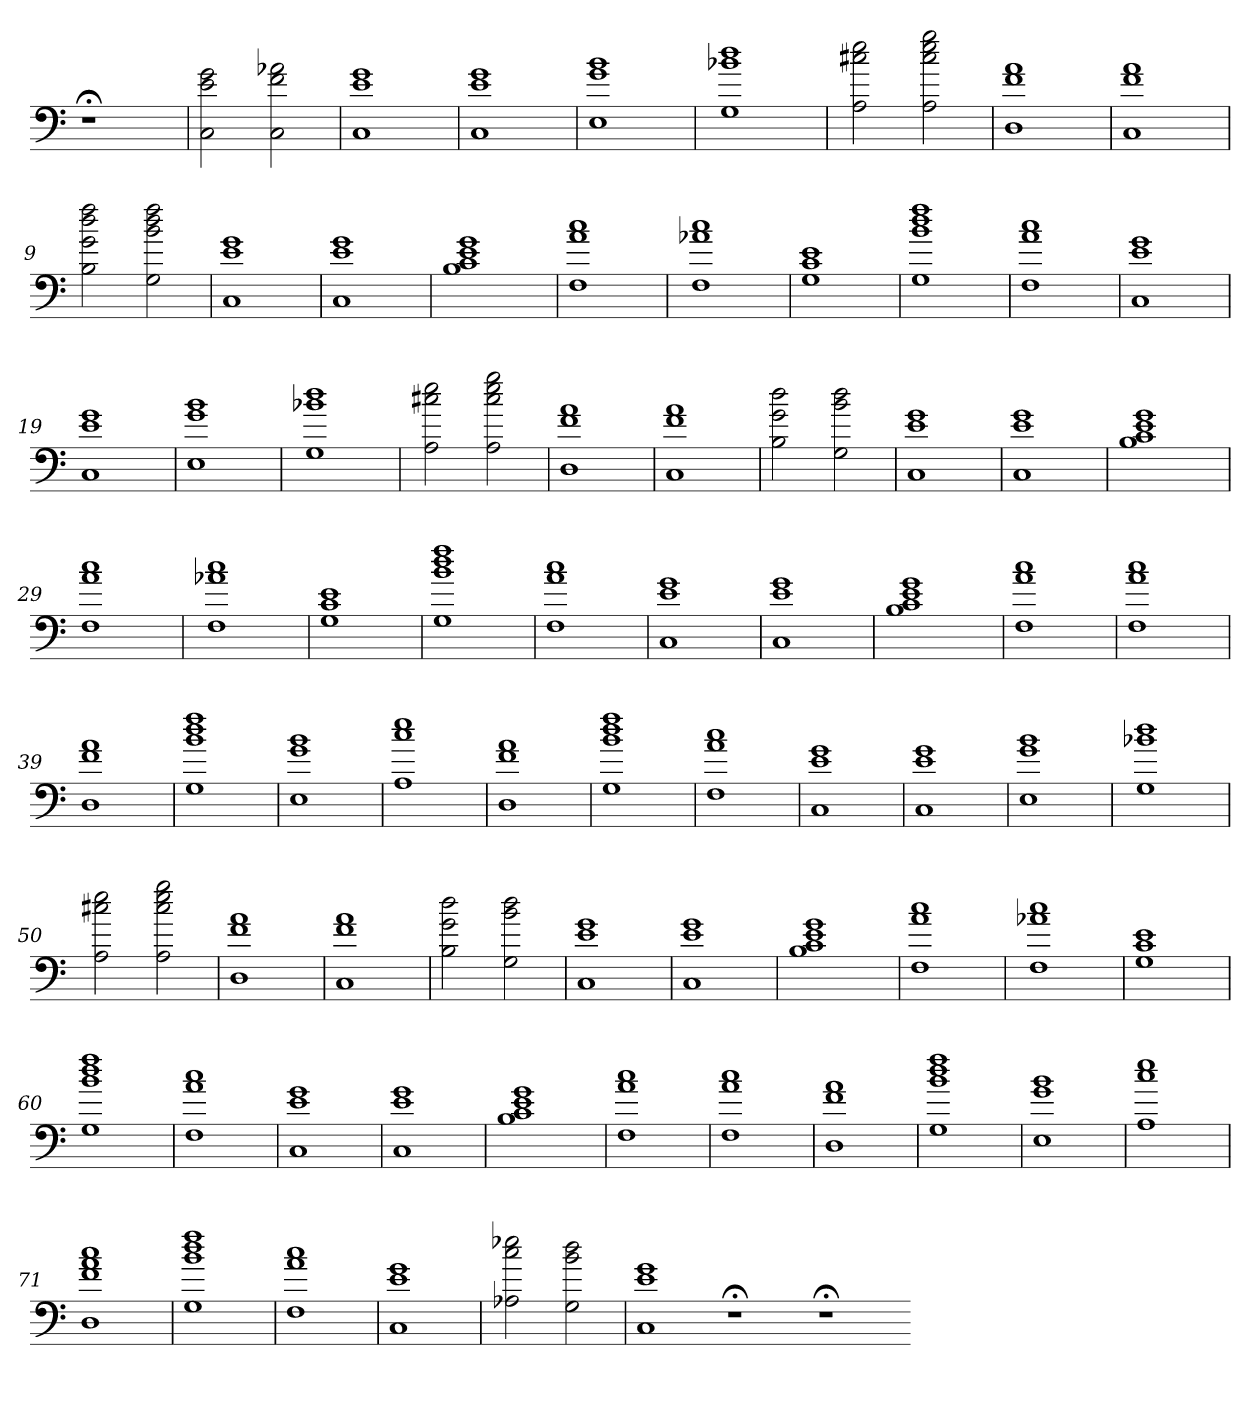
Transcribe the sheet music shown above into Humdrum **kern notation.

**kern
*part1
*staff1
=
1r;<
=1
2C 2e 2g
2C 2f 2a-X
=2
1C 1e 1g
=3
1C 1e 1g
=4
1E 1g 1b
=5
1G 1b-X 1dd
=6
2A 2cc#X 2ee
2A 2cc# 2ee 2gg
=7
1D 1f 1a
=8
1C 1f 1a
=9
2B 2g 2dd 2ff
2G 2b 2dd 2ff
=10
1C 1e 1g
=11
1C 1e 1g
=12
1B 1c 1e 1g
=13
1F 1a 1cc
=14
1F 1a-X 1cc
=15
1G 1c 1e
=16
1G 1b 1dd 1ff
=17
1F 1a 1cc
=18
1C 1e 1g
=19
1C 1e 1g
=20
1E 1g 1b
=21
1G 1b-X 1dd
=22
2A 2cc#X 2ee
2A 2cc# 2ee 2gg
=23
1D 1f 1a
=24
1C 1f 1a
=25
2B 2g 2dd
2G 2b 2dd
=26
1C 1e 1g
=27
1C 1e 1g
=28
1B 1c 1e 1g
=29
1F 1a 1cc
=30
1F 1a-X 1cc
=31
1G 1c 1e
=32
1G 1b 1dd 1ff
=33
1F 1a 1cc
=34
1C 1e 1g
=35
1C 1e 1g
=36
1B 1c 1e 1g
=37
1F 1a 1cc
=38
1F 1a 1cc
=39
1D 1f 1a
=40
1G 1b 1dd 1ff
=41
1E 1g 1b
=42
1A 1cc 1ee
=43
1D 1f 1a
=44
1G 1b 1dd 1ff
=45
1F 1a 1cc
=46
1C 1e 1g
=47
1C 1e 1g
=48
1E 1g 1b
=49
1G 1b-X 1dd
=50
2A 2cc#X 2ee
2A 2cc# 2ee 2gg
=51
1D 1f 1a
=52
1C 1f 1a
=53
2B 2g 2dd
2G 2b 2dd
=54
1C 1e 1g
=55
1C 1e 1g
=56
1B 1c 1e 1g
=57
1F 1a 1cc
=58
1F 1a-X 1cc
=59
1G 1c 1e
=60
1G 1b 1dd 1ff
=61
1F 1a 1cc
=62
1C 1e 1g
=63
1C 1e 1g
=64
1B 1c 1e 1g
=65
1F 1a 1cc
=66
1F 1a 1cc
=67
1D 1f 1a
=68
1G 1b 1dd 1ff
=69
1E 1g 1b
=70
1A 1cc 1ee
=71
1D 1f 1a 1cc
=72
1G 1b 1dd 1ff
=73
1F 1a 1cc
=74
1C 1e 1g
=75
2A-X 2cc 2ee-X
2G 2b 2dd
=76
1C 1e 1g
1r;<
1r;<
=-
*-
